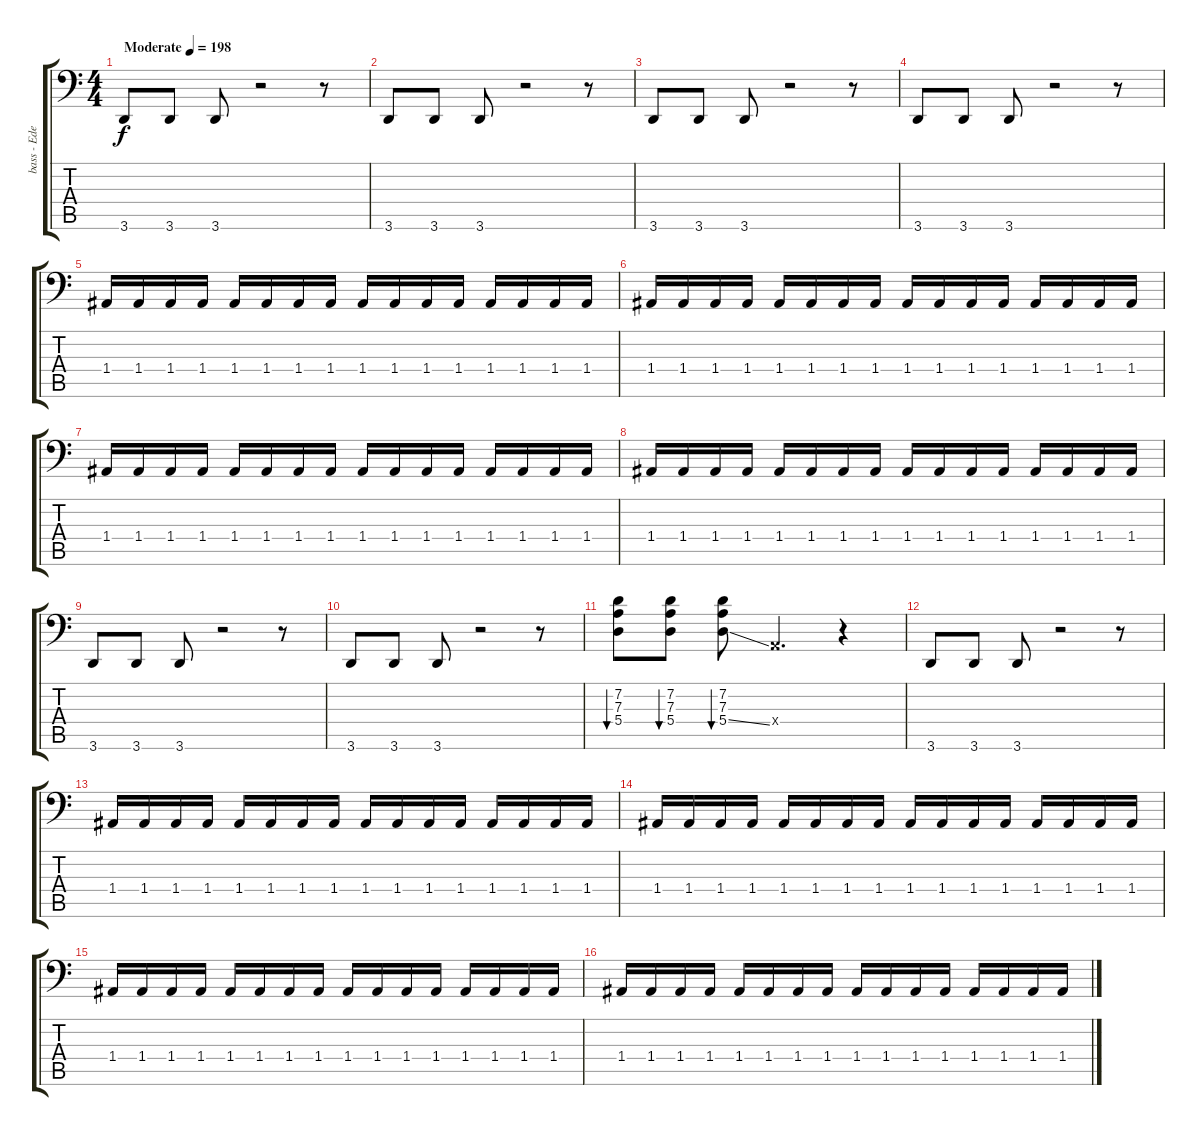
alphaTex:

\track ("bass - Ederson Prado" "bass - Ede") {instrument electricbassfinger}
\staff {score tabs}
\tuning (C3 G2 D2 A1 E1 B0) {hide}
\ts (4 4)
\tempo (198 "Moderate")
\clef f4
\ks c
3.6.8{dy f instrument electricbassfinger} 3.6.8 3.6.8 r.2 r.8 |
3.6.8 3.6.8 3.6.8 r.2 r.8 |
3.6.8 3.6.8 3.6.8 r.2 r.8 |
3.6.8 3.6.8 3.6.8 r.2 r.8 |
1.4.16 1.4.16 1.4.16 1.4.16 1.4.16 1.4.16 1.4.16 1.4.16 1.4.16 1.4.16 1.4.16 1.4.16 1.4.16 1.4.16 1.4.16 1.4.16 |
1.4.16 1.4.16 1.4.16 1.4.16 1.4.16 1.4.16 1.4.16 1.4.16 1.4.16 1.4.16 1.4.16 1.4.16 1.4.16 1.4.16 1.4.16 1.4.16 |
1.4.16 1.4.16 1.4.16 1.4.16 1.4.16 1.4.16 1.4.16 1.4.16 1.4.16 1.4.16 1.4.16 1.4.16 1.4.16 1.4.16 1.4.16 1.4.16 |
1.4.16 1.4.16 1.4.16 1.4.16 1.4.16 1.4.16 1.4.16 1.4.16 1.4.16 1.4.16 1.4.16 1.4.16 1.4.16 1.4.16 1.4.16 1.4.16 |
3.6.8 3.6.8 3.6.8 r.2 r.8 |
3.6.8 3.6.8 3.6.8 r.2 r.8 |
(7.2 7.3 5.4).8{bu 60} (7.2 7.3 5.4).8{bu 60} (7.2 7.3 5.4{ss}).8{bu 60} 0.4{x}.4{d} r.4 |
3.6.8 3.6.8 3.6.8 r.2 r.8 |
1.4.16 1.4.16 1.4.16 1.4.16 1.4.16 1.4.16 1.4.16 1.4.16 1.4.16 1.4.16 1.4.16 1.4.16 1.4.16 1.4.16 1.4.16 1.4.16 |
1.4.16 1.4.16 1.4.16 1.4.16 1.4.16 1.4.16 1.4.16 1.4.16 1.4.16 1.4.16 1.4.16 1.4.16 1.4.16 1.4.16 1.4.16 1.4.16 |
1.4.16 1.4.16 1.4.16 1.4.16 1.4.16 1.4.16 1.4.16 1.4.16 1.4.16 1.4.16 1.4.16 1.4.16 1.4.16 1.4.16 1.4.16 1.4.16 |
1.4.16 1.4.16 1.4.16 1.4.16 1.4.16 1.4.16 1.4.16 1.4.16 1.4.16 1.4.16 1.4.16 1.4.16 1.4.16 1.4.16 1.4.16 1.4.16
